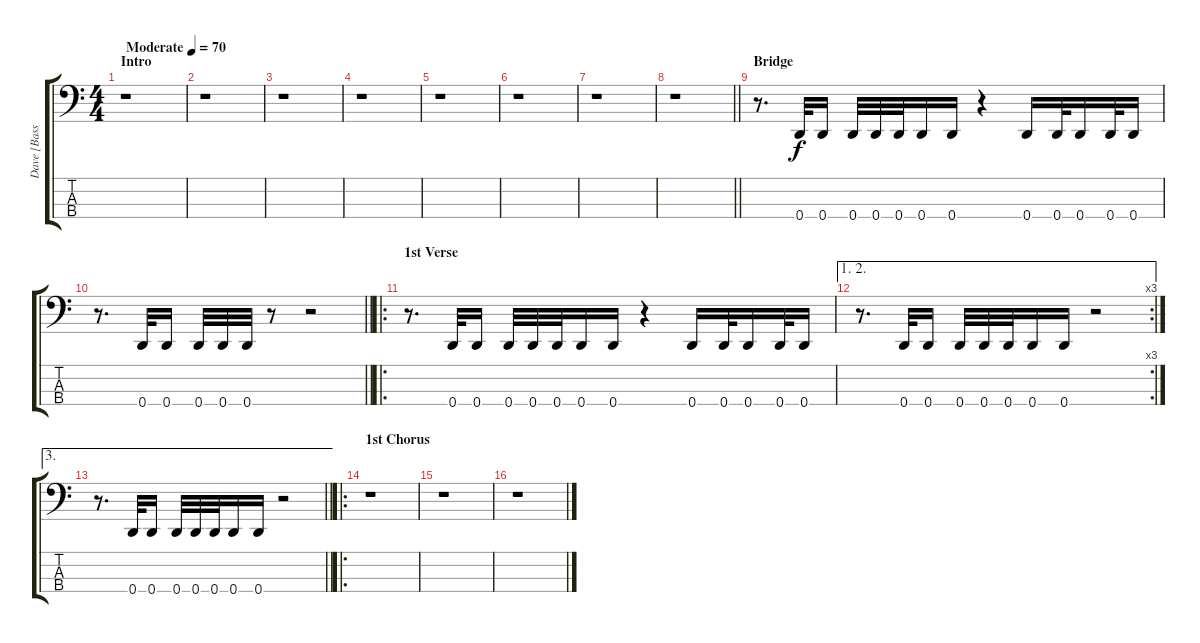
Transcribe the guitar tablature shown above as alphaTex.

\track ("Dave [Bass Fill]" "Dave [Bass") {instrument slapbass1}
\staff {score tabs}
\tuning (G2 D2 A1 D1) {hide}
\ts (4 4)
\section ("" "Intro")
\tempo (70 "Moderate")
\clef f4
\ks c
r.1{dy f instrument slapbass1} |
r.1 |
r.1 |
r.1 |
r.1 |
r.1 |
r.1 |
\barLineRight lightlight
r.1 |
\section ("" "Bridge")
r.8{d} 0.4.32 0.4.16 0.4.32 0.4.32 0.4.32 0.4.16 0.4.16 r.4 0.4.16 0.4.32 0.4.16 0.4.32 0.4.16 |
\barLineRight lightlight
r.8{d} 0.4.32 0.4.16 0.4.32 0.4.32 0.4.32 r.8 r.2 |
\ro
\section ("" "1st Verse")
r.8{d} 0.4.32 0.4.16 0.4.32 0.4.32 0.4.32 0.4.16 0.4.16 r.4 0.4.16 0.4.32 0.4.16 0.4.32 0.4.16 |
\ae (1 2)
\rc 3
r.8{d} 0.4.32 0.4.16 0.4.32 0.4.32 0.4.32 0.4.16 0.4.16 r.2 |
\ae 3
\barLineRight lightlight
r.8{d} 0.4.32 0.4.16 0.4.32 0.4.32 0.4.32 0.4.16 0.4.16 r.2 |
\ro
\section ("" "1st Chorus")
r.1 |
r.1 |
r.1
